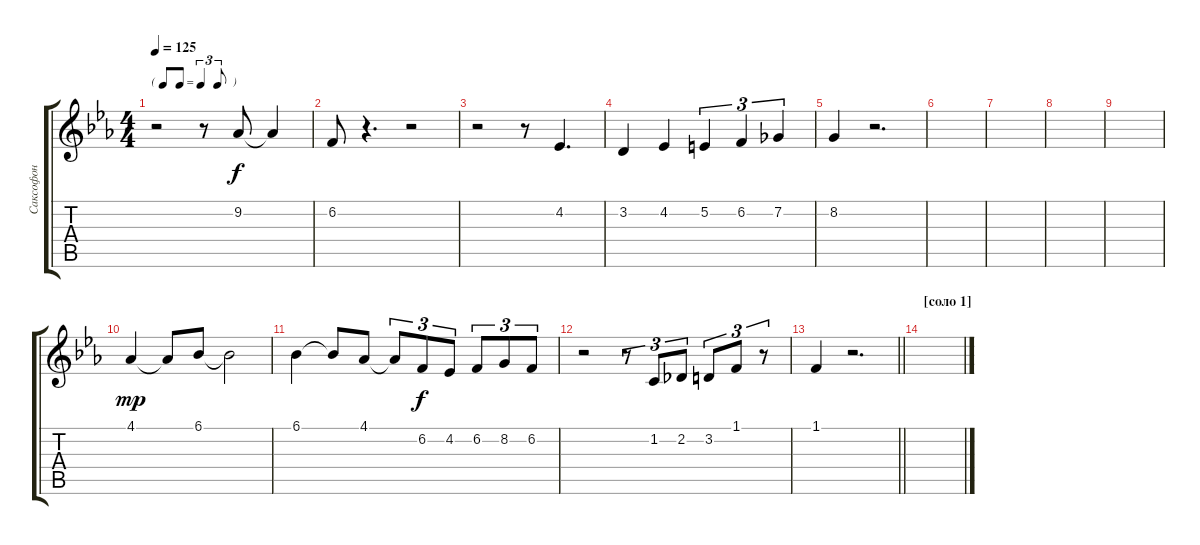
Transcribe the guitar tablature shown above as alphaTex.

\track ("Саксофон" "Саксофон") {instrument tenorsax}
\staff {score tabs}
\tuning (E4 B3 G3 D3 A2 E2) {hide}
\ts (4 4)
\tf triplet8th
\tempo 125
\clef g2
\ks eb
r.2{dy f} r.8 9.2.8 9.2{t}.4 |
6.2.8 r.4{d} r.2 |
r.2 r.8 4.2.4{d} |
3.2.4 4.2.4 5.2.4{tu (3 2)} 6.2.4{tu (3 2)} 7.2.4{tu (3 2)} |
8.2.4 r.2{d} |
|
|
|
|
4.1.4{dy mp} 4.1{t}.8 6.1.8 6.1{t}.2 |
6.1.4 6.1{t}.8 4.1.8 4.1{t}.8{tu (3 2)} 6.2.8{tu (3 2) dy f} 4.2.8{tu (3 2)} 6.2.8{tu (3 2)} 8.2.8{tu (3 2)} 6.2.8{tu (3 2)} |
r.2 r.8{tu (3 2)} 1.2.8{tu (3 2)} 2.2.8{tu (3 2)} 3.2.8{tu (3 2)} 1.1.8{tu (3 2)} r.8{tu (3 2)} |
\barLineRight lightlight
1.1.4 r.2{d} |
\section ("" "[соло 1]")
